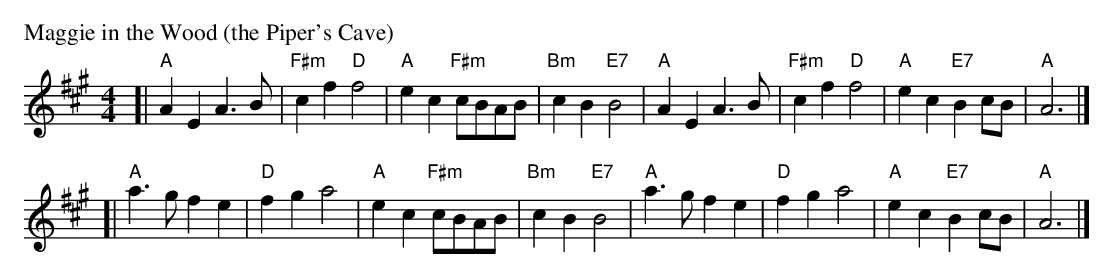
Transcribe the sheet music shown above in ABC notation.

X:1
P: Maggie in the Wood (the Piper's Cave)
M: 4/4
L: 1/4
K: A
[| "A"AE A>B | "F#m"cf "D"f2 | "A"ec "F#m"c/B/A/B/ | "Bm"cB "E7"B2 \
| "A"AE A>B | "F#m"cf "D"f2 | "A"ec "E7"Bc/B/ | "A"A3 |]
[| "A"a>g fe | "D"fg a2 | "A"ec "F#m"c/B/A/B/ | "Bm"cB "E7"B2 \
| "A"a>g fe | "D"fg a2 | "A"ec "E7"Bc/B/ | "A"A3 |]
